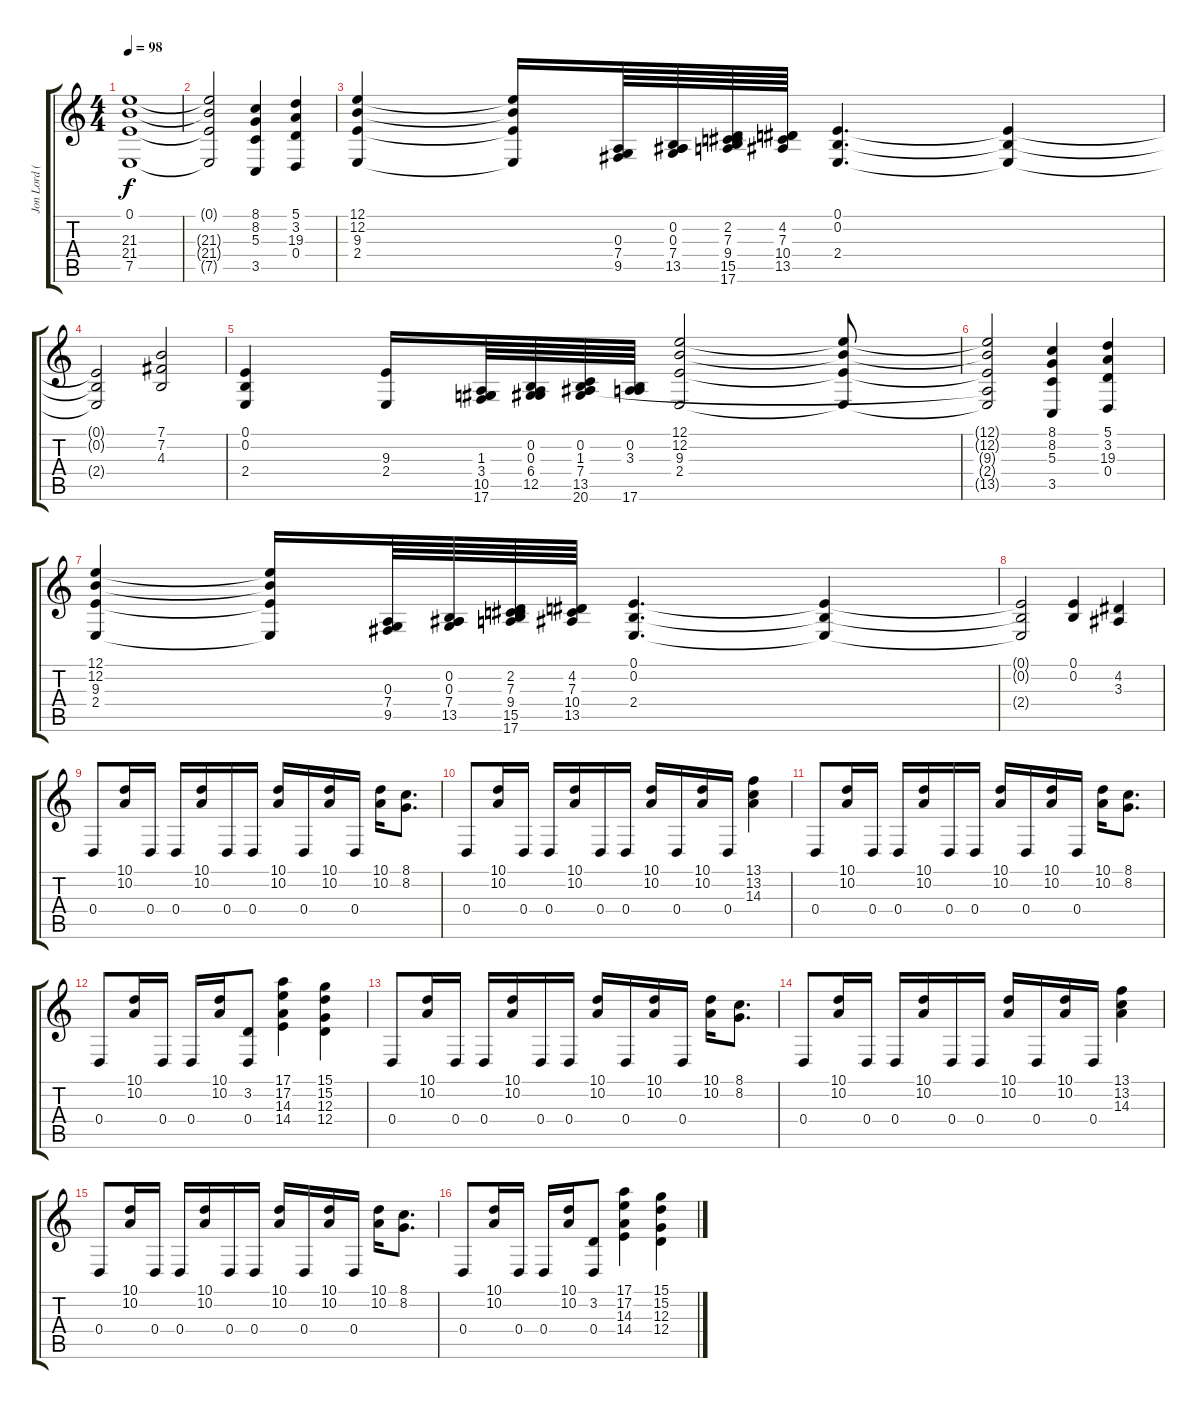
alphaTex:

\track ("Jon Lord (Organ)" "Jon Lord (") {instrument rockorgan}
\staff {score tabs}
\tuning (E4 B3 G3 D3 A2 E2) {hide}
\ts (4 4)
\tempo 98
\clef g2
\ks c
(0.1 21.3 21.4 7.5).1{dy f} |
(0.1{t} 21.3{t} 21.4{t} 7.5{t}).2 (8.1 8.2 5.3 3.5).4 (5.1 3.2 19.3 0.4).4 |
(12.1 12.2 9.3 2.4).4 (12.1{t} 12.2{t} 9.3{t} 2.4{t}).16 (0.3 7.4 9.5).64 (0.2 0.3 7.4 13.5).64 (2.2 7.3 9.4 15.5 17.6).64 (4.2 7.3 10.4 13.5).64 (0.1 0.2 2.4).4{d} (0.1{t} 0.2{t} 2.4{t}).4 |
(0.1{t} 0.2{t} 2.4{t}).2 (7.1 7.2 4.3).2 |
(0.1 0.2 2.4).4 (9.3 2.4).16 (1.3 3.4 10.5 17.6).64 (0.2 0.3 6.4 12.5).64 (0.2 1.3 7.4 13.5 20.6).64 (0.2 3.3 17.6).64 (12.1 12.2 9.3 2.4).2 (12.1{t} 12.2{t} 9.3{t} 2.4{t}).8 |
(12.1{t} 12.2{t} 9.3{t} 2.4{t} 13.5{t}).2 (8.1 8.2 5.3 3.5).4 (5.1 3.2 19.3 0.4).4 |
(12.1 12.2 9.3 2.4).4 (12.1{t} 12.2{t} 9.3{t} 2.4{t}).16 (0.3 7.4 9.5).64 (0.2 0.3 7.4 13.5).64 (2.2 7.3 9.4 15.5 17.6).64 (4.2 7.3 10.4 13.5).64 (0.1 0.2 2.4).4{d} (0.1{t} 0.2{t} 2.4{t}).4 |
(0.1{t} 0.2{t} 2.4{t}).2 (0.1 0.2).4 (4.2 3.3).4 |
0.4.8 (10.1 10.2).16 0.4.16 0.4.16 (10.1 10.2).16 0.4.16 0.4.16 (10.1 10.2).16 0.4.16 (10.1 10.2).16 0.4.16 (10.1 10.2).16 (8.1 8.2).8{d} |
0.4.8 (10.1 10.2).16 0.4.16 0.4.16 (10.1 10.2).16 0.4.16 0.4.16 (10.1 10.2).16 0.4.16 (10.1 10.2).16 0.4.16 (13.1 13.2 14.3).4 |
0.4.8 (10.1 10.2).16 0.4.16 0.4.16 (10.1 10.2).16 0.4.16 0.4.16 (10.1 10.2).16 0.4.16 (10.1 10.2).16 0.4.16 (10.1 10.2).16 (8.1 8.2).8{d} |
0.4.8 (10.1 10.2).16 0.4.16 0.4.16 (10.1 10.2).16 (3.2 0.4).8 (17.1 17.2 14.3 14.4).4 (15.1 15.2 12.3 12.4).4 |
0.4.8 (10.1 10.2).16 0.4.16 0.4.16 (10.1 10.2).16 0.4.16 0.4.16 (10.1 10.2).16 0.4.16 (10.1 10.2).16 0.4.16 (10.1 10.2).16 (8.1 8.2).8{d} |
0.4.8 (10.1 10.2).16 0.4.16 0.4.16 (10.1 10.2).16 0.4.16 0.4.16 (10.1 10.2).16 0.4.16 (10.1 10.2).16 0.4.16 (13.1 13.2 14.3).4 |
0.4.8 (10.1 10.2).16 0.4.16 0.4.16 (10.1 10.2).16 0.4.16 0.4.16 (10.1 10.2).16 0.4.16 (10.1 10.2).16 0.4.16 (10.1 10.2).16 (8.1 8.2).8{d} |
0.4.8 (10.1 10.2).16 0.4.16 0.4.16 (10.1 10.2).16 (3.2 0.4).8 (17.1 17.2 14.3 14.4).4 (15.1 15.2 12.3 12.4).4
